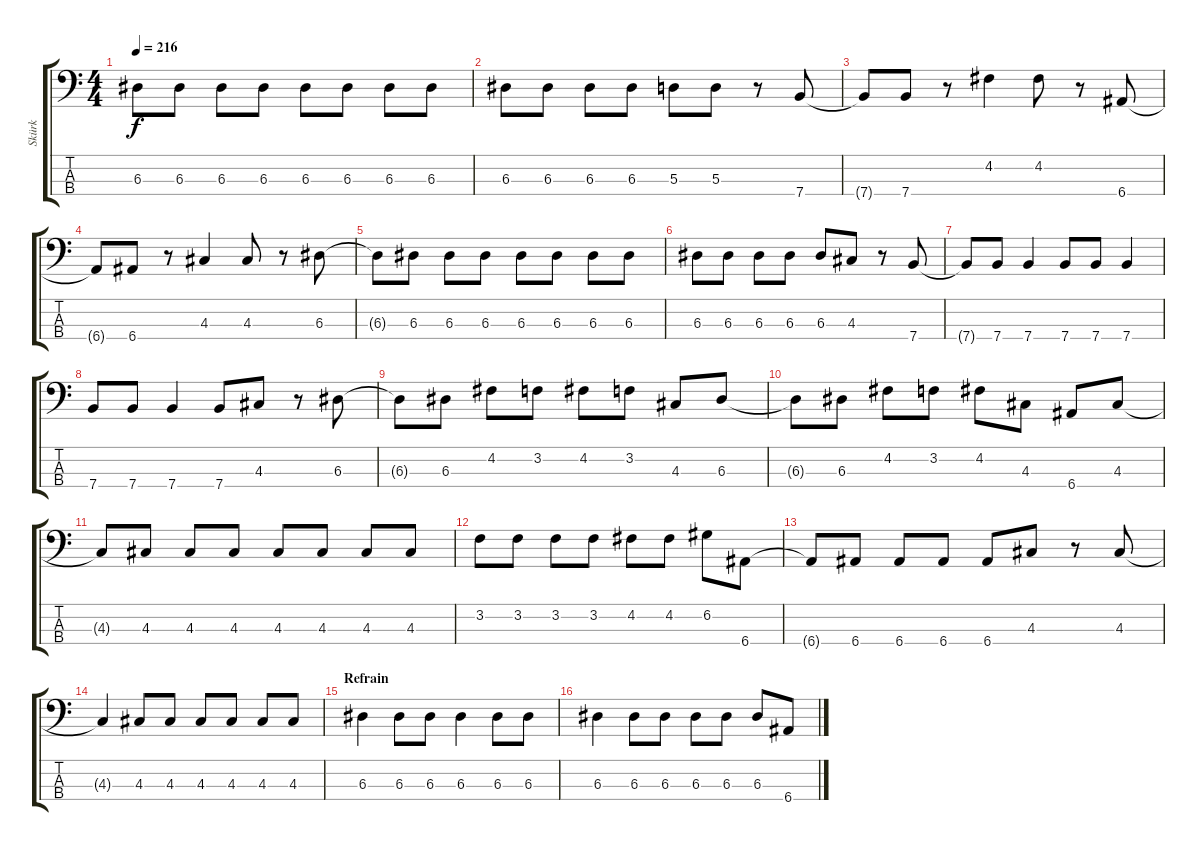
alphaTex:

\track ("Skürk" "Skürk") {instrument electricbasspick}
\staff {score tabs}
\tuning (G2 D2 A1 E1) {hide}
\ts (4 4)
\tempo 216
\clef f4
\ks c
6.3{t}.8{dy f} 6.3.8 6.3.8 6.3.8 6.3.8 6.3.8 6.3.8 6.3.8 |
6.3.8 6.3.8 6.3.8 6.3.8 5.3.8 5.3.8 r.8 7.4.8 |
7.4{t}.8 7.4.8 r.8 4.2.4 4.2.8 r.8 6.4.8 |
6.4{t}.8 6.4.8 r.8 4.3.4 4.3.8 r.8 6.3.8 |
6.3{t}.8 6.3.8 6.3.8 6.3.8 6.3.8 6.3.8 6.3.8 6.3.8 |
6.3.8 6.3.8 6.3.8 6.3.8 6.3.8 4.3.8 r.8 7.4.8 |
7.4{t}.8 7.4.8 7.4.4 7.4.8 7.4.8 7.4.4 |
7.4.8 7.4.8 7.4.4 7.4.8 4.3.8 r.8 6.3.8 |
6.3{t}.8 6.3.8 4.2.8 3.2.8 4.2.8 3.2.8 4.3.8 6.3.8 |
6.3{t}.8 6.3.8 4.2.8 3.2.8 4.2.8 4.3.8 6.4.8 4.3.8 |
4.3{t}.8 4.3.8 4.3.8 4.3.8 4.3.8 4.3.8 4.3.8 4.3.8 |
3.2.8 3.2.8 3.2.8 3.2.8 4.2.8 4.2.8 6.2.8 6.4.8 |
6.4{t}.8 6.4.8 6.4.8 6.4.8 6.4.8 4.3.8 r.8 4.3.8 |
4.3{t}.4 4.3.8 4.3.8 4.3.8 4.3.8 4.3.8 4.3.8 |
\section ("" "Refrain")
6.3.4 6.3.8 6.3.8 6.3.4 6.3.8 6.3.8 |
6.3.4 6.3.8 6.3.8 6.3.8 6.3.8 6.3.8 6.4.8
